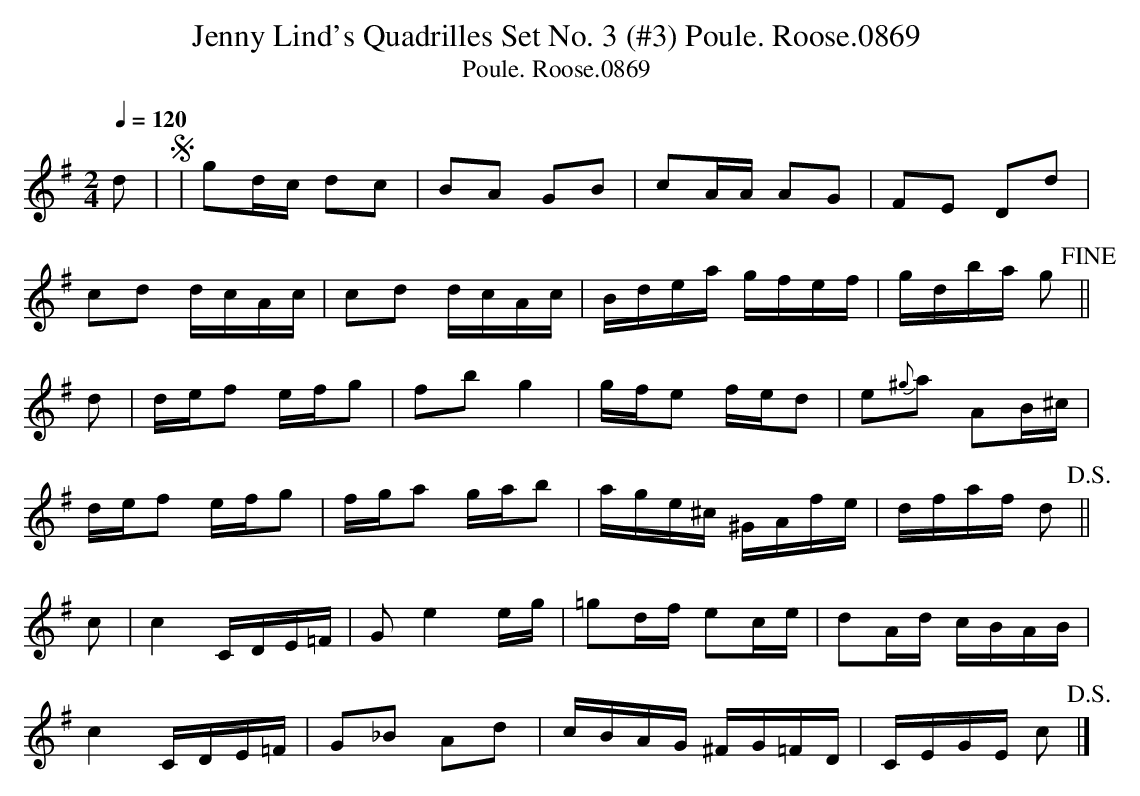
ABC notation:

X:1
T:Jenny Lind's Quadrilles Set No. 3 (#3) Poule. Roose.0869
T:Poule. Roose.0869
M:2/4
L:1/8
Q:1/4=120
K:G clef=treble
d|!segno!|gd/c/ dc|BA GB|cA/A/ AG|FE Dd|
cd d/c/A/c/|cd d/c/A/c/|B/d/e/a/ g/f/e/f/|g/d/b/a/ g!fine!||
d|d/e/f e/f/g|fbg2|g/f/e f/e/d|e{^g}a AB/^c/|
d/e/f e/f/g|f/g/a g/a/b|a/g/e/^c/ ^G/A/f/e/|d/f/a/f/ d!D.S.!||
c|c2 C/D/E/=F/|Ge2 e/g/|=gd/f/ ec/e/|dA/d/ c/B/A/B/|
c2 C/D/E/=F/|G_B Ad|c/B/A/G/ ^F/G/=F/D/|C/E/G/E/ c!D.S.!|]
